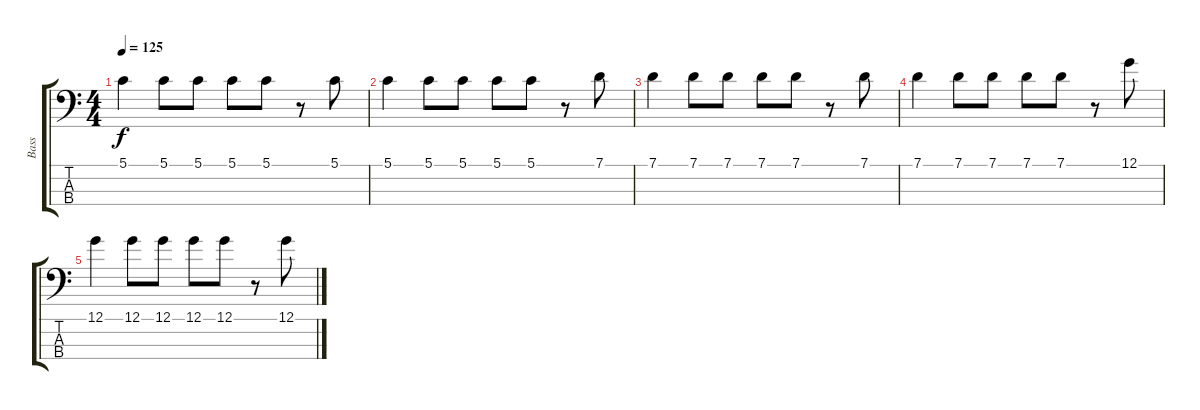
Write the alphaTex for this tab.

\track ("Bass" "Bass") {instrument electricbasspick}
\staff {score tabs}
\tuning (G2 D2 A1 E1) {hide}
\ts (4 4)
\tempo 125
\clef f4
\ks c
5.1.4{dy f} 5.1.8 5.1.8 5.1.8 5.1.8 r.8 5.1.8 |
5.1.4 5.1.8 5.1.8 5.1.8 5.1.8 r.8 7.1.8 |
7.1.4 7.1.8 7.1.8 7.1.8 7.1.8 r.8 7.1.8 |
7.1.4 7.1.8 7.1.8 7.1.8 7.1.8 r.8 12.1.8 |
12.1.4 12.1.8 12.1.8 12.1.8 12.1.8 r.8 12.1.8
